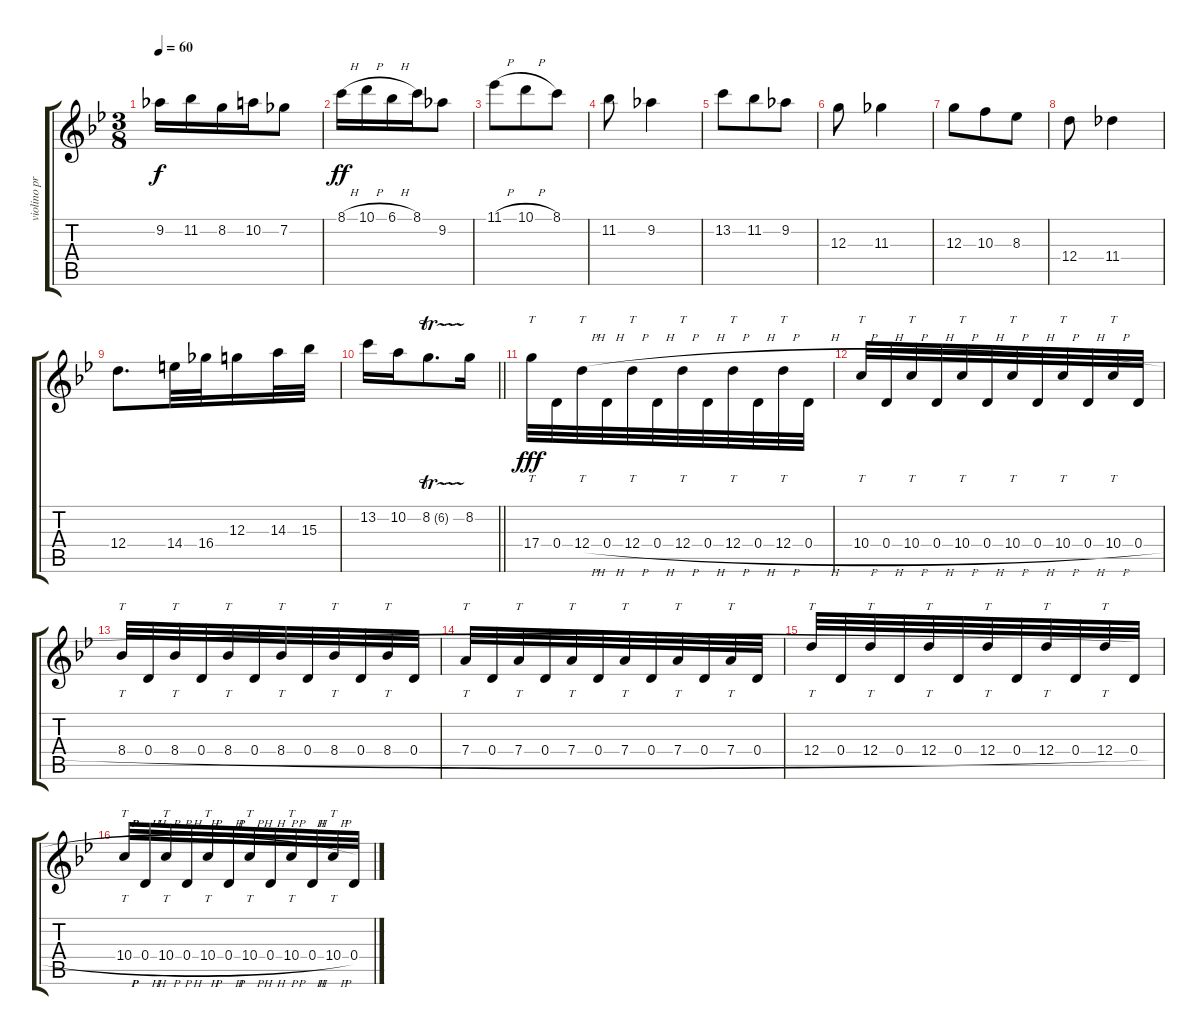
\track ("violino principale" "violino pr") {instrument overdrivenguitar}
\staff {score tabs}
\tuning (E4 B3 G3 D3 A2 E2) {hide}
\ts (3 8)
\tempo 60
\clef g2
\ks bb
9.2.16{dy f} 11.2.16 8.2.16 10.2.16 7.2.8 |
8.1{h}.16{dy ff} 10.1{h}.16 6.1{h}.16 8.1.16 9.2.8 |
11.1{h}.8 10.1{h}.8 8.1.8 |
11.2.8 9.2.4 |
13.2.8 11.2.8 9.2.8 |
12.3.8 11.3.4 |
12.3.8 10.3.8 8.3.8 |
12.4.8 11.4.4 |
12.4.8{d} 14.4.32 16.4.32 12.3.16 14.3.32 15.3.32 |
\barLineRight lightlight
13.2.16 10.2.16 8.2{tr (6 64)}.8{d} 8.2.16 |
17.4.32{tt dy fff} 0.4.32 12.4{h}.32{tt} 0.4{h}.32 12.4{h}.32{tt} 0.4{h}.32 12.4{h}.32{tt} 0.4{h}.32 12.4{h}.32{tt} 0.4{h}.32 12.4{h}.32{tt} 0.4{h}.32 |
10.4{h}.32{tt} 0.4{h}.32 10.4{h}.32{tt} 0.4{h}.32 10.4{h}.32{tt} 0.4{h}.32 10.4{h}.32{tt} 0.4{h}.32 10.4{h}.32{tt} 0.4{h}.32 10.4{h}.32{tt} 0.4{h}.32 |
8.4{h}.32{tt} 0.4{h}.32 8.4{h}.32{tt} 0.4{h}.32 8.4{h}.32{tt} 0.4{h}.32 8.4{h}.32{tt} 0.4{h}.32 8.4{h}.32{tt} 0.4{h}.32 8.4{h}.32{tt} 0.4{h}.32 |
7.4{h}.32{tt} 0.4{h}.32 7.4{h}.32{tt} 0.4{h}.32 7.4{h}.32{tt} 0.4{h}.32 7.4{h}.32{tt} 0.4{h}.32 7.4{h}.32{tt} 0.4{h}.32 7.4{h}.32{tt} 0.4{h}.32 |
12.4{h}.32{tt} 0.4{h}.32 12.4{h}.32{tt} 0.4{h}.32 12.4{h}.32{tt} 0.4{h}.32 12.4{h}.32{tt} 0.4{h}.32 12.4{h}.32{tt} 0.4{h}.32 12.4{h}.32{tt} 0.4{h}.32 |
10.4{h}.32{tt} 0.4{h}.32 10.4{h}.32{tt} 0.4{h}.32 10.4{h}.32{tt} 0.4{h}.32 10.4{h}.32{tt} 0.4{h}.32 10.4{h}.32{tt} 0.4{h}.32 10.4{h}.32{tt} 0.4{h}.32
